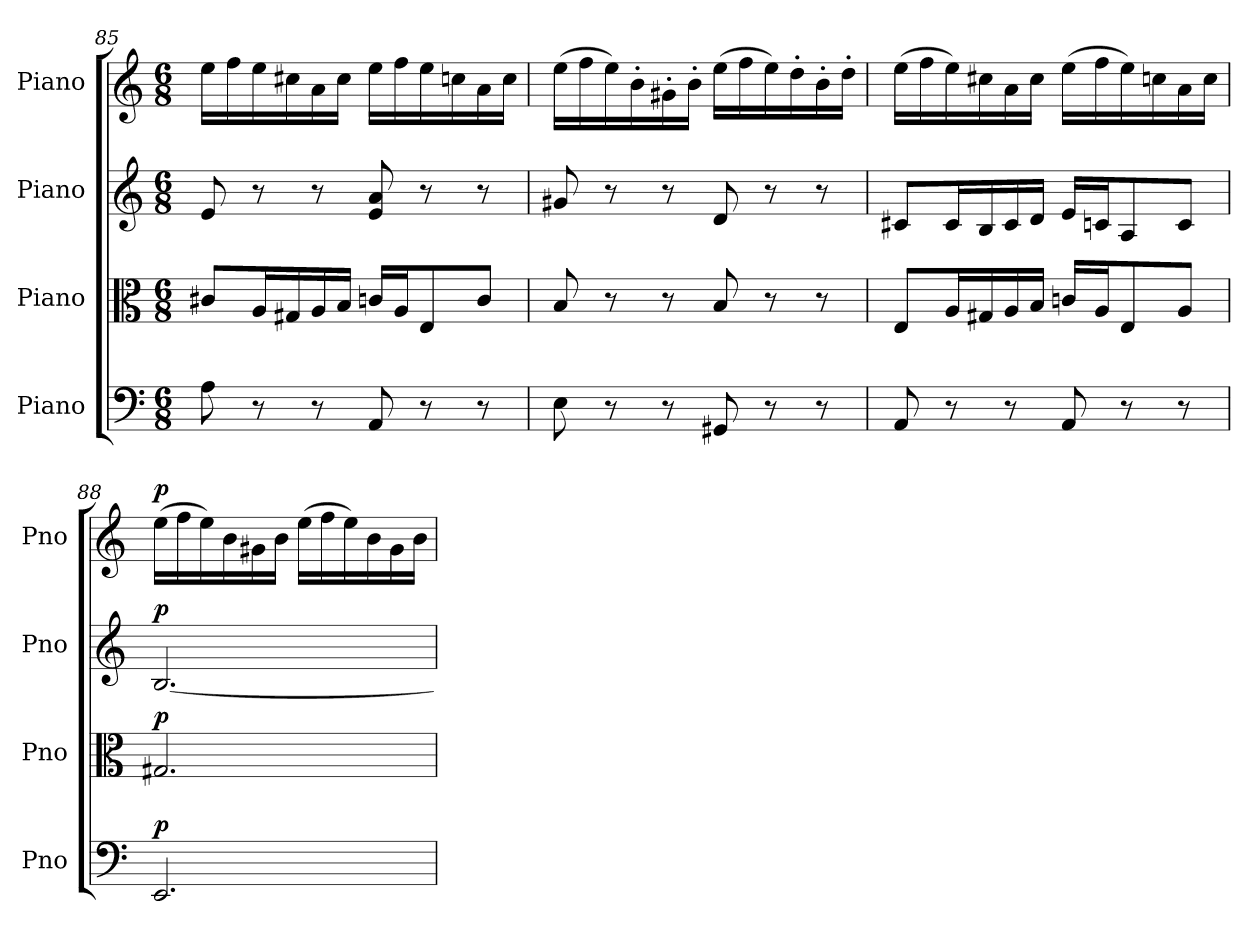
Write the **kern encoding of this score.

**kern	**dynam	**kern	**dynam	**kern	**dynam	**kern	**dynam
*part4	*part4	*part3	*part3	*part2	*part2	*part1	*part1
*staff4	*staff4	*staff3	*staff3	*staff2	*staff2	*staff1	*staff1
*I"Piano	*	*I"Piano	*	*I"Piano	*	*I"Piano	*
*I'Pno	*	*I'Pno	*	*I'Pno	*	*I'Pno	*
*clefF4	*	*clefC3	*	*clefG2	*	*clefG2	*
*k[]	*	*k[]	*	*k[]	*	*k[]	*
*M6/8	*	*M6/8	*	*M6/8	*	*M6/8	*
=85	=85	=85	=85	=85	=85	=85	=85
8A\	.	8c#X/L	.	8e/	.	16ee\LL	.
.	.	.	.	.	.	16ff\	.
8r	.	16A/L	.	8r	.	16ee\	.
.	.	16G#X/	.	.	.	16cc#X\	.
8r	.	16A/	.	8r	.	16a\	.
.	.	16B/JJ	.	.	.	16cc#\JJ	.
8AA/	.	16cn/LL	.	8e/ 8a/	.	16ee\LL	.
.	.	16A/J	.	.	.	16ff\	.
8r	.	8E/	.	8r	.	16ee\	.
.	.	.	.	.	.	16ccn\	.
8r	.	8c/J	.	8r	.	16a\	.
.	.	.	.	.	.	16cc\JJ	.
=86	=86	=86	=86	=86	=86	=86	=86
8E\	.	8B/	.	8g#X/	.	(16ee\LL	.
.	.	.	.	.	.	16ff\	.
8r	.	8r	.	8r	.	16ee\)	.
.	.	.	.	.	.	16b'\	.
8r	.	8r	.	8r	.	16g#X'\	.
.	.	.	.	.	.	16b'\JJ	.
8GG#X/	.	8B/	.	8d/	.	(16ee\LL	.
.	.	.	.	.	.	16ff\	.
8r	.	8r	.	8r	.	16ee\)	.
.	.	.	.	.	.	16dd'\	.
8r	.	8r	.	8r	.	16b'\	.
.	.	.	.	.	.	16dd'\JJ	.
!!LO:LB:g=z
=87	=87	=87	=87	=87	=87	=87	=87
8AA/	.	8E/L	.	8c#X/L	.	(16ee\LL	.
.	.	.	.	.	.	16ff\	.
8r	.	16A/L	.	16c#/L	.	16ee\)	.
.	.	16G#X/	.	16B/	.	16cc#X\	.
8r	.	16A/	.	16c#/	.	16a\	.
.	.	16B/JJ	.	16d/JJ	.	16cc#\JJ	.
8AA/	.	16cn/LL	.	16e/LL	.	(16ee\LL	.
.	.	16A/J	.	16cn/J	.	16ff\	.
8r	.	8E/	.	8A/	.	16ee\)	.
.	.	.	.	.	.	16ccn\	.
8r	.	8A/J	.	8c/J	.	16a\	.
.	.	.	.	.	.	16cc\JJ	.
=88	=88	=88	=88	=88	=88	=88	=88
!	!LO:DY:a	!	!LO:DY:a	!	!LO:DY:a	!	!LO:DY:a
2.EE/	p	2.G#X/	p	[2.B/	p	(16ee\LL	p
.	.	.	.	.	.	16ff\	.
.	.	.	.	.	.	16ee\)	.
.	.	.	.	.	.	16b\	.
.	.	.	.	.	.	16g#X\	.
.	.	.	.	.	.	16b\JJ	.
.	.	.	.	.	.	(16ee\LL	.
.	.	.	.	.	.	16ff\	.
.	.	.	.	.	.	16ee\)	.
.	.	.	.	.	.	16b\	.
.	.	.	.	.	.	16g#\	.
.	.	.	.	.	.	16b\JJ	.
=	=	=	=	=	=	=	=
*-	*-	*-	*-	*-	*-	*-	*-
